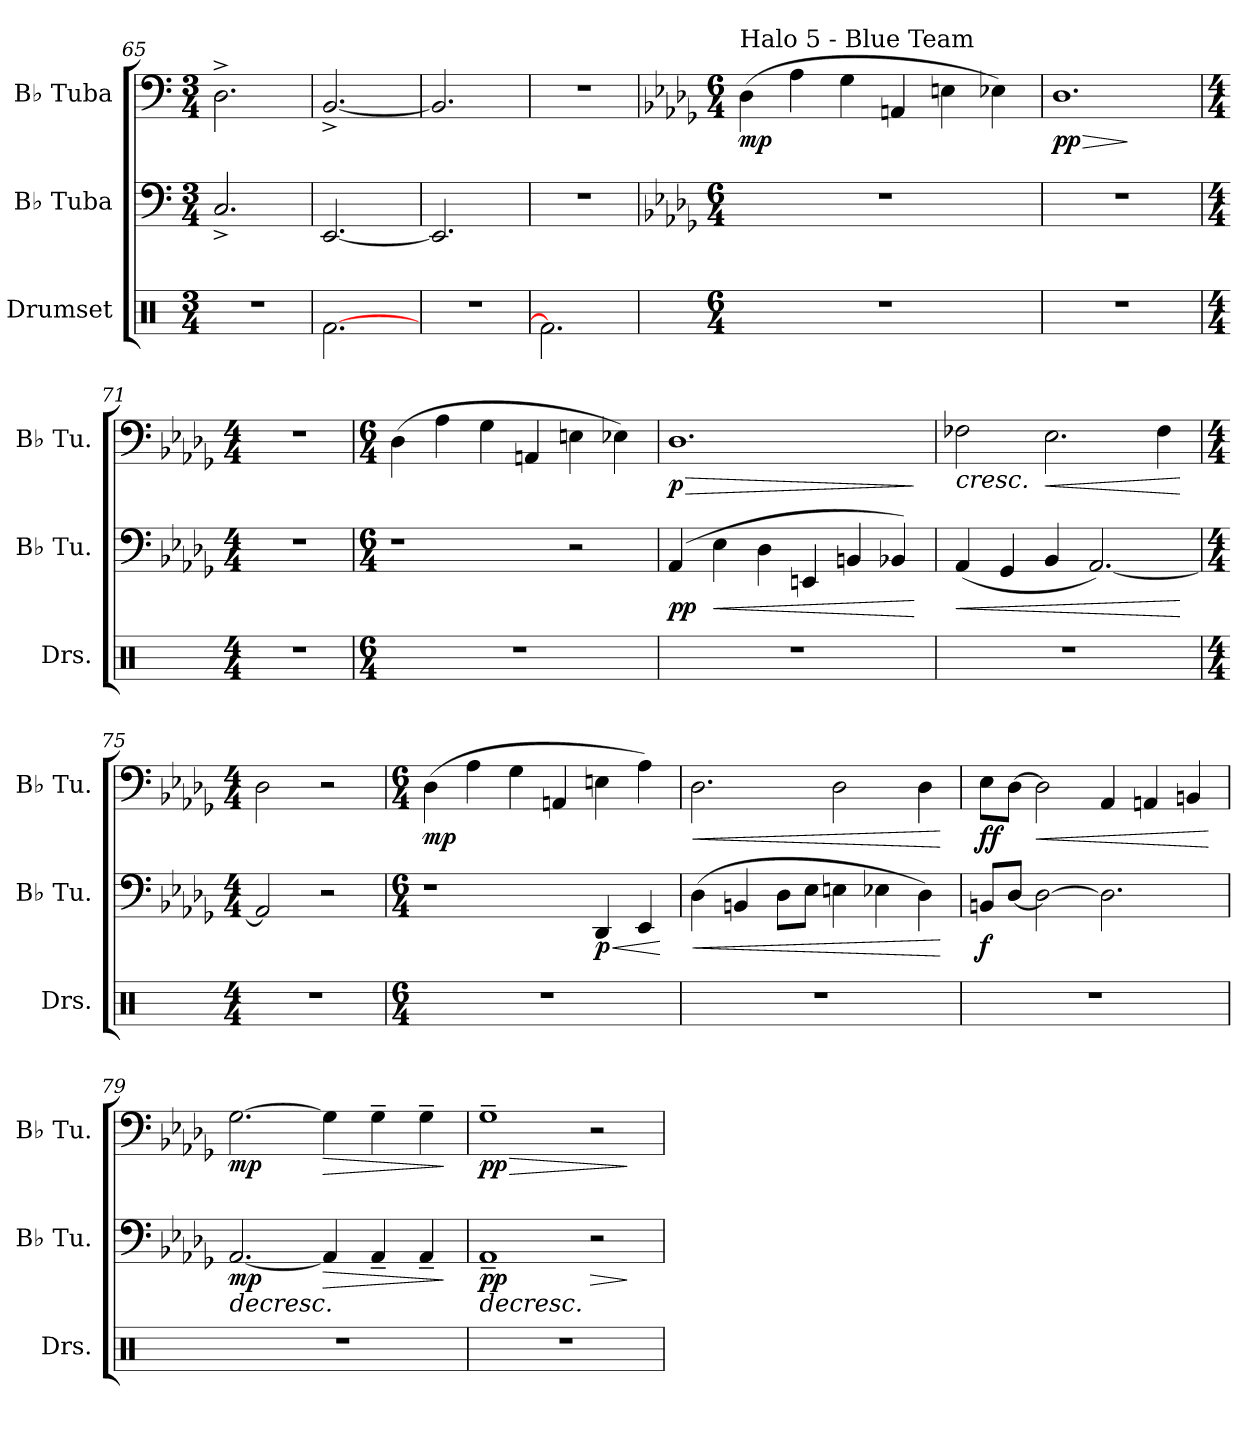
**kern	**kern	**dynam	**kern	**dynam
*part3	*part2	*part2	*part1	*part1
*staff3	*staff2	*staff2	*staff1	*staff1
*I"Drumset	*I"B♭ Tuba	*	*I"B♭ Tuba	*
*I'Drs.	*I'B♭ Tu.	*	*I'B♭ Tu.	*
*clefX	*clefF4	*	*clefF4	*
*k[]	*k[]	*	*k[]	*
*M3/4	*M3/4	*	*M3/4	*
=65	=65	=65	=65	=65
2.r	2.C^/	.	2.D^\	.
=66	=66	=66	=66	=66
[2.Rf\	[2.EE/	.	[2.BB^/	.
=67	=67	=67	=67	=67
2.r	2.EE/]	.	2.BB/]	.
=68	=68	=68	=68	=68
*	*	*	*MM70	*
2.Rf\]	2.r	.	2.r	.
=69	=69	=69	=69	=69
*	*k[b-e-a-d-g-]	*	*k[b-e-a-d-g-]	*
*M6/4	*M6/4	*	*M6/4	*
!	!	!	!LO:TX:a:t=Halo 5 - Blue Team	!
!	!	!	!	!LO:DY:b
1.r	1.r	.	(4D-\	mp
.	.	.	4A-\	.
.	.	.	4G-\	.
.	.	.	4AAn/	.
.	.	.	4En\	.
.	.	.	4E-X\)	.
=70	=70	=70	=70	=70
!	!	!	!	!LO:HP:b
!	!	!	!	!LO:DY:n=1:b
1.r	1.r	.	1.D-	> pp
.	.	.	.	]
=71	=71	=71	=71	=71
*M4/4	*M4/4	*	*M4/4	*
1r	1r	.	1r	.
!!LO:PB:g=z
=72	=72	=72	=72	=72
*M6/4	*M6/4	*	*M6/4	*
!	!	!	!	!LO:DY:b
!	!	!	!	!LO:DY:n=1:b
1.r	1r	.	(4D-\	mp mp
.	.	.	4A-\	.
.	.	.	4G-\	.
.	.	.	4AAn/	.
.	2r	.	4En\	.
.	.	.	4E-X\)	.
=73	=73	=73	=73	=73
!	!	!LO:DY:b	!	!LO:HP:b
!	!	!	!	!LO:DY:n=1:b
1.r	(4AA-/	pp	1.D-	> p
!	!	!LO:HP:b	!	!
.	4E-\	<	.	.
.	4D-\	.	.	.
.	4EEn/	.	.	.
.	4BBn/	.	.	.
.	4BB-X/)	.	.	.
.	.	[	.	]
=74	=74	=74	=74	=74
!	!	!LO:HP:b	!	!LO:HP:b
1.r	(4AA-/	<	2F-X\	<
.	4GG-/	.	.	.
!	!	!	!	!LO:HP:b
.	4BB-/	.	2.E-\	<
.	[2.AA-/)	.	.	.
.	.	.	4F-\	.
.	.	[	.	[ [
=75	=75	=75	=75	=75
*M4/4	*M4/4	*	*M4/4	*
1r	2AA-/]	.	2D-\	.
.	2r	.	2r	.
=76	=76	=76	=76	=76
*M6/4	*M6/4	*	*M6/4	*
!	!	!	!	!LO:DY:b
1.r	1r	.	(4D-\	mp
.	.	.	4A-\	.
.	.	.	4G-\	.
.	.	.	4AAn/	.
!	!	!LO:HP:b	!	!
!	!	!LO:DY:n=1:b	!	!
.	4DD-/	< p	4En\	.
.	4EE-/	.	4A-\)	.
.	.	[	.	.
!!LO:LB:g=z
=77	=77	=77	=77	=77
!	!	!LO:HP:b	!	!LO:HP:b
1.r	(4D-\	<	2.D-\	<
.	4BBn/	.	.	.
.	8D-\L	.	.	.
.	8E-\J	.	.	.
.	4En\	.	2D-\	.
.	4E-X\	.	.	.
.	4D-\)	.	4D-\	.
.	.	[	.	[
=78	=78	=78	=78	=78
!	!	!LO:DY:b	!	!LO:DY:b
!	!	!	!	!LO:DY:n=1:b
1.r	8BBn/L	f	8E-\L	f f
.	[8D-/J	.	[8D-\J	.
!	!	!	!	!LO:HP:b
.	2D-\_	.	2D-\]	<
.	2.D-\]	.	4AA-/	.
.	.	.	4AAn/	.
.	.	.	4BBn/	.
.	.	.	.	[
=79	=79	=79	=79	=79
!	!	!LO:HP:b	!	!
!	!	!LO:DY:n=1:b	!	!LO:DY:b
1.r	[2.AA-/	> mp	[2.G-\	mp
!	!	!LO:HP:b	!	!LO:HP:b
.	4AA-/]	>	4G-\]	>
.	4AA-~/	.	4G-~\	.
.	4AA-~/	.	4G-~\	.
.	.	] ]	.	]
=80	=80	=80	=80	=80
!	!	!LO:HP:b	!	!LO:HP:b
!	!	!LO:DY:n=1:b	!	!LO:DY:n=1:b
1.r	1AA-~	> pp	1G-~	> pp
!	!	!LO:HP:b	!	!
.	2r	>	2r	.
.	.	] ]	.	]
=	=	=	=	=
*-	*-	*-	*-	*-
